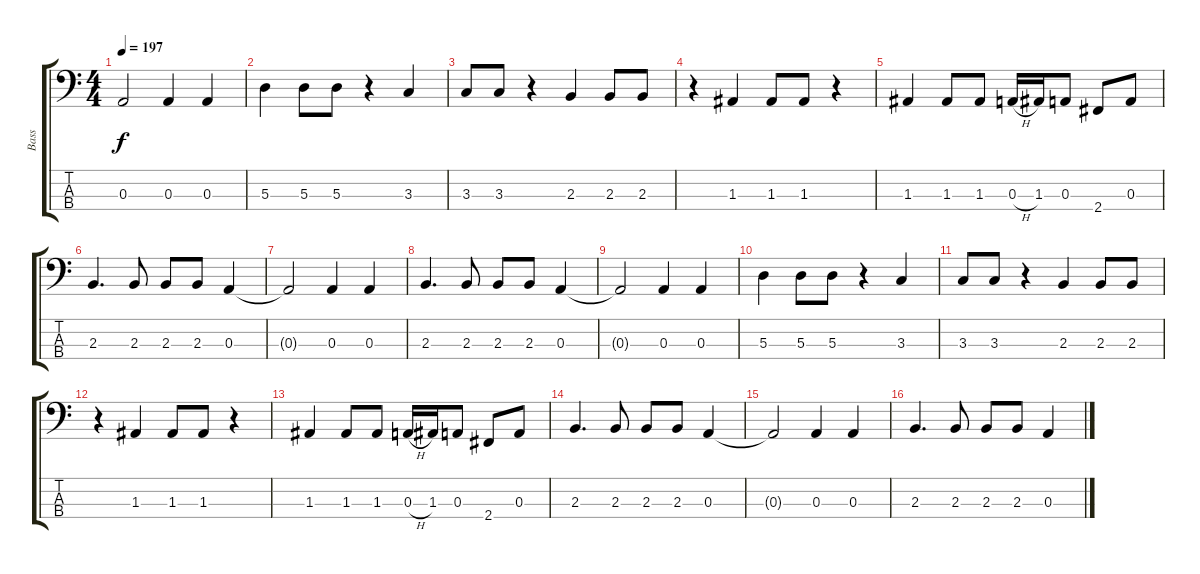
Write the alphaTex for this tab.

\track ("Bass" "Bass") {instrument electricbassfinger}
\staff {score tabs}
\tuning (G2 D2 A1 E1) {hide}
\ts (4 4)
\tempo 197
\clef f4
\ks c
0.3{t}.2{dy f} 0.3.4 0.3.4 |
5.3.4 5.3.8 5.3.8 r.4 3.3.4 |
3.3.8 3.3.8 r.4 2.3.4 2.3.8 2.3.8 |
r.4 1.3.4 1.3.8 1.3.8 r.4 |
1.3.4 1.3.8 1.3.8 0.3{h}.16 1.3.16 0.3.8 2.4.8 0.3.8 |
2.3.4{d} 2.3.8 2.3.8 2.3.8 0.3.4 |
0.3{t}.2 0.3.4 0.3.4 |
2.3.4{d} 2.3.8 2.3.8 2.3.8 0.3.4 |
0.3{t}.2 0.3.4 0.3.4 |
5.3.4 5.3.8 5.3.8 r.4 3.3.4 |
3.3.8 3.3.8 r.4 2.3.4 2.3.8 2.3.8 |
r.4 1.3.4 1.3.8 1.3.8 r.4 |
1.3.4 1.3.8 1.3.8 0.3{h}.16 1.3.16 0.3.8 2.4.8 0.3.8 |
2.3.4{d} 2.3.8 2.3.8 2.3.8 0.3.4 |
0.3{t}.2 0.3.4 0.3.4 |
2.3.4{d} 2.3.8 2.3.8 2.3.8 0.3.4
